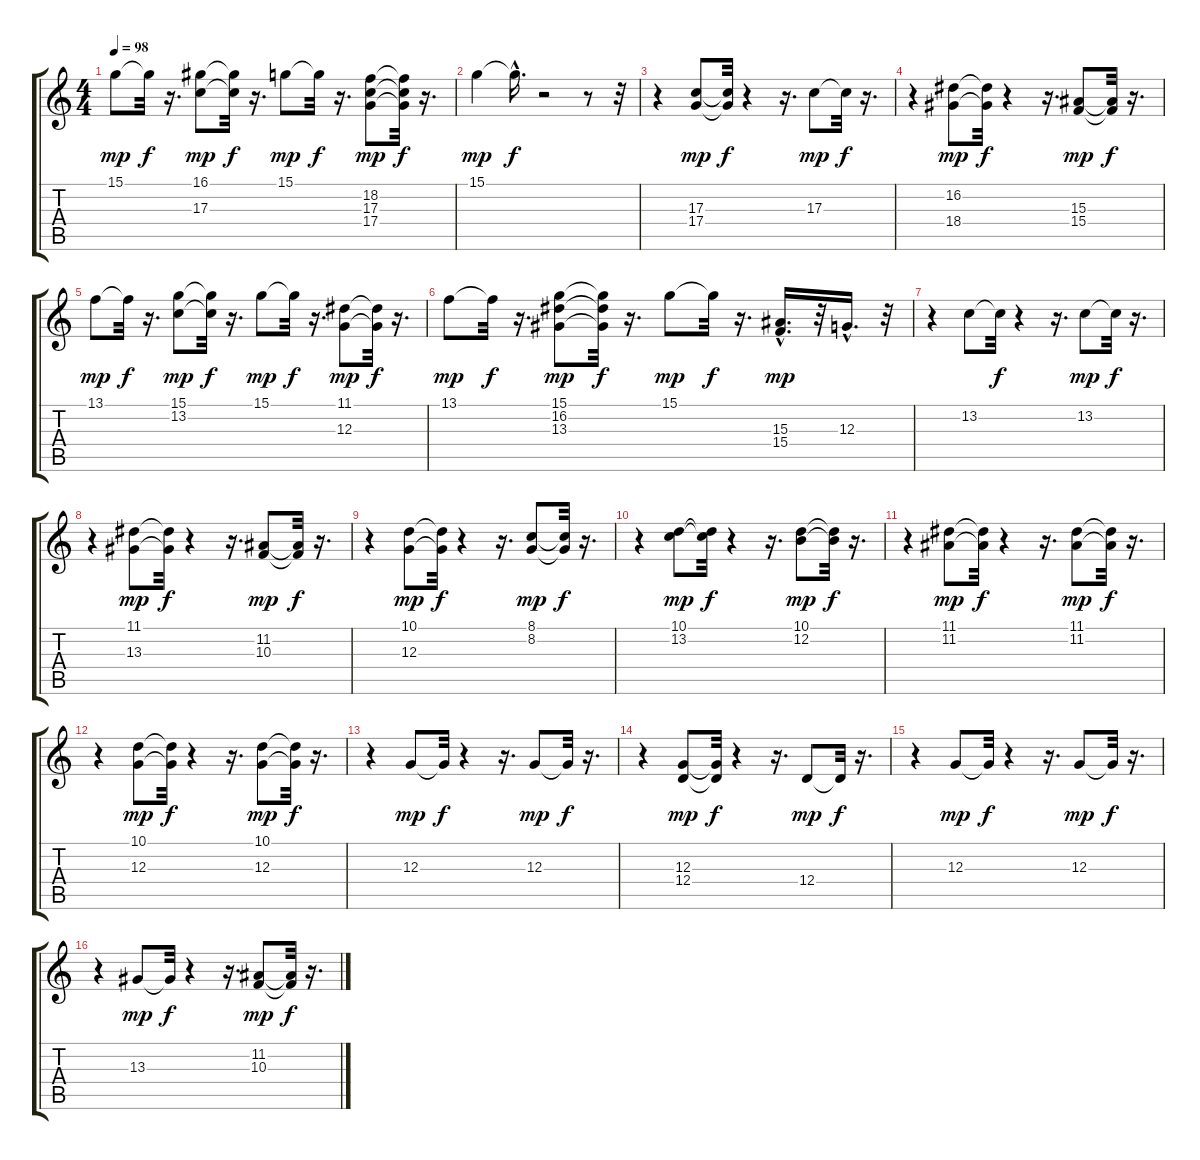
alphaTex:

\track "" {instrument acousticgrandpiano}
\staff {score tabs}
\tuning (E4 B3 G3 D3 A2 E2) {hide}
\ts (4 4)
\tempo 98
\clef g2
\ks c
15.1.8{dy mp} 15.1{t}.32{dy f} r.16{d} (16.1 17.3).8{dy mp} (16.1{t} 17.3{t}).32{dy f} r.16{d} 15.1.8{dy mp} 15.1{t}.32{dy f} r.16{d} (18.2 17.3 17.4).8{dy mp} (18.2{t} 17.3{t} 17.4{t}).32{dy f} r.16{d} |
15.1.4{dy mp} 15.1{hac t}.16{d dy f} r.2 r.8 r.32 |
r.4 (17.3 17.4).8{dy mp} (17.3{t} 17.4{t}).32{dy f} r.4 r.16{d} 17.3.8{dy mp} 17.3{t}.32{dy f} r.16{d} |
r.4 (16.2 18.4).8{dy mp} (16.2{t} 18.4{t}).32{dy f} r.4 r.16{d} (15.3 15.4).8{dy mp} (15.3{t} 15.4{t}).32{dy f} r.16{d} |
13.1.8{dy mp} 13.1{t}.32{dy f} r.16{d} (15.1 13.2).8{dy mp} (15.1{t} 13.2{t}).32{dy f} r.16{d} 15.1.8{dy mp} 15.1{t}.32{dy f} r.16{d} (11.1 12.3).8{dy mp} (11.1{t} 12.3{t}).32{dy f} r.16{d} |
13.1.8{dy mp} 13.1{t}.32{dy f} r.16{d} (15.1 16.2 13.3).8{dy mp} (15.1{t} 16.2{t} 13.3{t}).32{dy f} r.16{d} 15.1.8{dy mp} 15.1{t}.32{dy f} r.16{d} (15.3{hac} 15.4{hac}).16{d dy mp} r.32 12.3{hac}.16{d} r.32 |
r.4 13.2.8 13.2{t}.32{dy f} r.4 r.16{d} 13.2.8{dy mp} 13.2{t}.32{dy f} r.16{d} |
r.4 (11.1 13.3).8{dy mp} (11.1{t} 13.3{t}).32{dy f} r.4 r.16{d} (11.2 10.3).8{dy mp} (11.2{t} 10.3{t}).32{dy f} r.16{d} |
r.4 (10.1 12.3).8{dy mp} (10.1{t} 12.3{t}).32{dy f} r.4 r.16{d} (8.1 8.2).8{dy mp} (8.1{t} 8.2{t}).32{dy f} r.16{d} |
r.4 (10.1 13.2).8{dy mp} (10.1{t} 13.2{t}).32{dy f} r.4 r.16{d} (10.1 12.2).8{dy mp} (10.1{t} 12.2{t}).32{dy f} r.16{d} |
r.4 (11.1 11.2).8{dy mp} (11.1{t} 11.2{t}).32{dy f} r.4 r.16{d} (11.1 11.2).8{dy mp} (11.1{t} 11.2{t}).32{dy f} r.16{d} |
r.4 (10.1 12.3).8{dy mp} (10.1{t} 12.3{t}).32{dy f} r.4 r.16{d} (10.1 12.3).8{dy mp} (10.1{t} 12.3{t}).32{dy f} r.16{d} |
r.4 12.3.8{dy mp} 12.3{t}.32{dy f} r.4 r.16{d} 12.3.8{dy mp} 12.3{t}.32{dy f} r.16{d} |
r.4 (12.3 12.4).8{dy mp} (12.3{t} 12.4{t}).32{dy f} r.4 r.16{d} 12.4.8{dy mp} 12.4{t}.32{dy f} r.16{d} |
r.4 12.3.8{dy mp} 12.3{t}.32{dy f} r.4 r.16{d} 12.3.8{dy mp} 12.3{t}.32{dy f} r.16{d} |
r.4 13.3.8{dy mp} 13.3{t}.32{dy f} r.4 r.16{d} (11.2 10.3).8{dy mp} (11.2{t} 10.3{t}).32{dy f} r.16{d}
